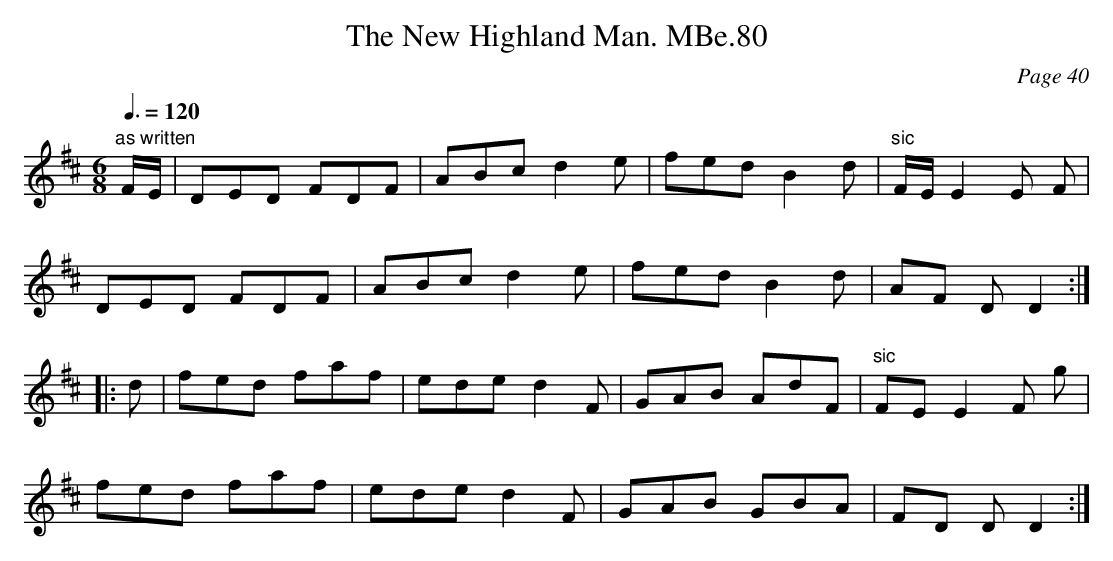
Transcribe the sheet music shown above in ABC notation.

X:1
C:Page 40
T:New Highland Man. MBe.80, The
M:6/8
L:1/8
Q:3/8=120
K:D
"as written"F/E/|DED FDF|ABc d2 e|fed B2 d|"sic"F/E/ E2 E F|
DED FDF|ABc d2 e|fed B2 d|AF D D2:|
|:d|fed faf|ede d2 F|GAB AdF|"sic"FE E2 F g|
fed faf|ede d2 F|GAB GBA|FD D D2:|
